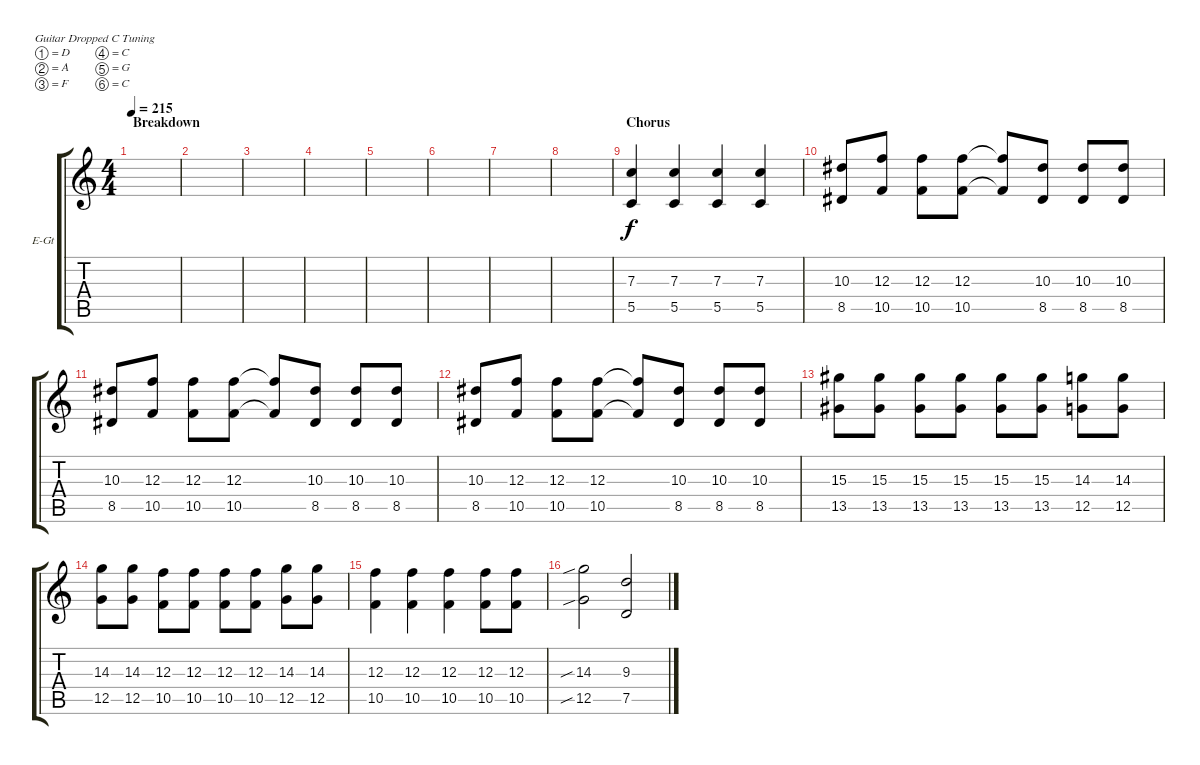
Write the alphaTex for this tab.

\defaultSystemsLayout 4
\bracketExtendMode groupsimilarinstruments
\firstSystemTrackNameOrientation horizontal
\otherSystemsTrackNameOrientation horizontal
\track ("Guitar 3" "E-Gt") {instrument distortionguitar}
\staff {score tabs}
\tuning (D4 A3 F3 C3 G2 C2)
\ts (4 4)
\section ("" "Breakdown")
\tempo 215
\clef g2
\ks c
|
|
|
|
|
|
|
|
\section ("" "Chorus")
(5.5 7.3).4 (5.5 7.3).4 (5.5 7.3).4 (5.5 7.3).4 |
(8.5 10.3).8 (10.5 12.3).8 (10.5 12.3).8 (10.5 12.3).8 (10.5{t} 12.3{t}).8 (8.5 10.3).8 (8.5 10.3).8 (8.5 10.3).8 |
(8.5 10.3).8 (10.5 12.3).8 (10.5 12.3).8 (10.5 12.3).8 (12.3{t} 10.5{t}).8 (8.5 10.3).8 (8.5 10.3).8 (10.3 8.5).8 |
(8.5 10.3).8 (10.5 12.3).8 (10.5 12.3).8 (10.5 12.3).8 (12.3{t} 10.5{t}).8 (8.5 10.3).8 (8.5 10.3).8 (10.3 8.5).8 |
(13.5 15.3).8 (13.5 15.3).8 (13.5 15.3).8 (13.5 15.3).8 (13.5 15.3).8 (13.5 15.3).8 (12.5 14.3).8 (12.5 14.3).8 |
(12.5 14.3).8 (12.5 14.3).8 (10.5 12.3).8 (10.5 12.3).8 (10.5 12.3).8 (10.5 12.3).8 (12.5 14.3).8 (12.5 14.3).8 |
(10.5 12.3).4 (10.5 12.3).4 (10.5 12.3).4 (10.5 12.3).8 (10.5 12.3).8 |
(12.5{sib} 14.3{sib}).2 (9.3 7.5).2
